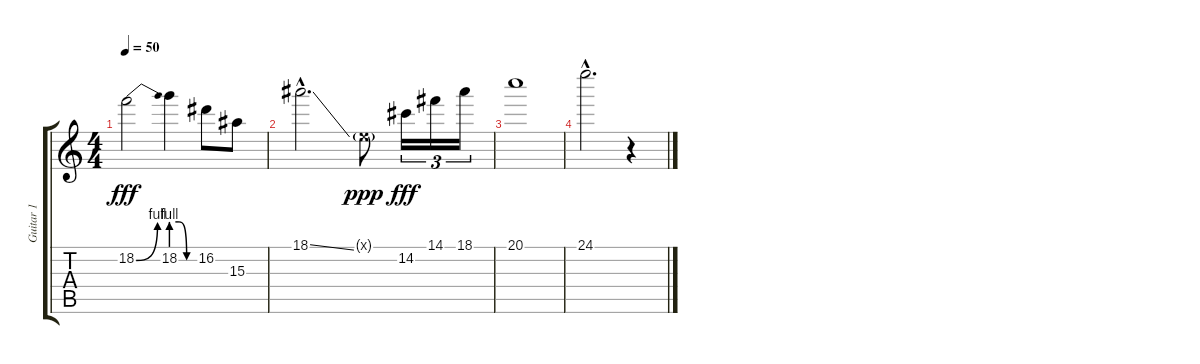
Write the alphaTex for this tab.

\track ("Guitar 1" "Guitar 1") {instrument overdrivenguitar}
\staff {score tabs}
\tuning (E4 B3 G3 D3 A2 E2) {hide}
\ts (4 4)
\tempo 50
\clef g2
\ks c
18.2{be (bend 0 0 60 4)}.2{dy fff} 18.2{be (custom 0 4 20 4 40 0 60 0)}.4 16.2.8 15.3.8 |
18.1{ss hac}.2{d} 0.1{g x}.8{dy ppp} 14.2.16{tu (3 2) dy fff} 14.1.16{tu (3 2)} 18.1.16{tu (3 2)} |
20.1.1 |
24.1{hac}.2{d} r.4
